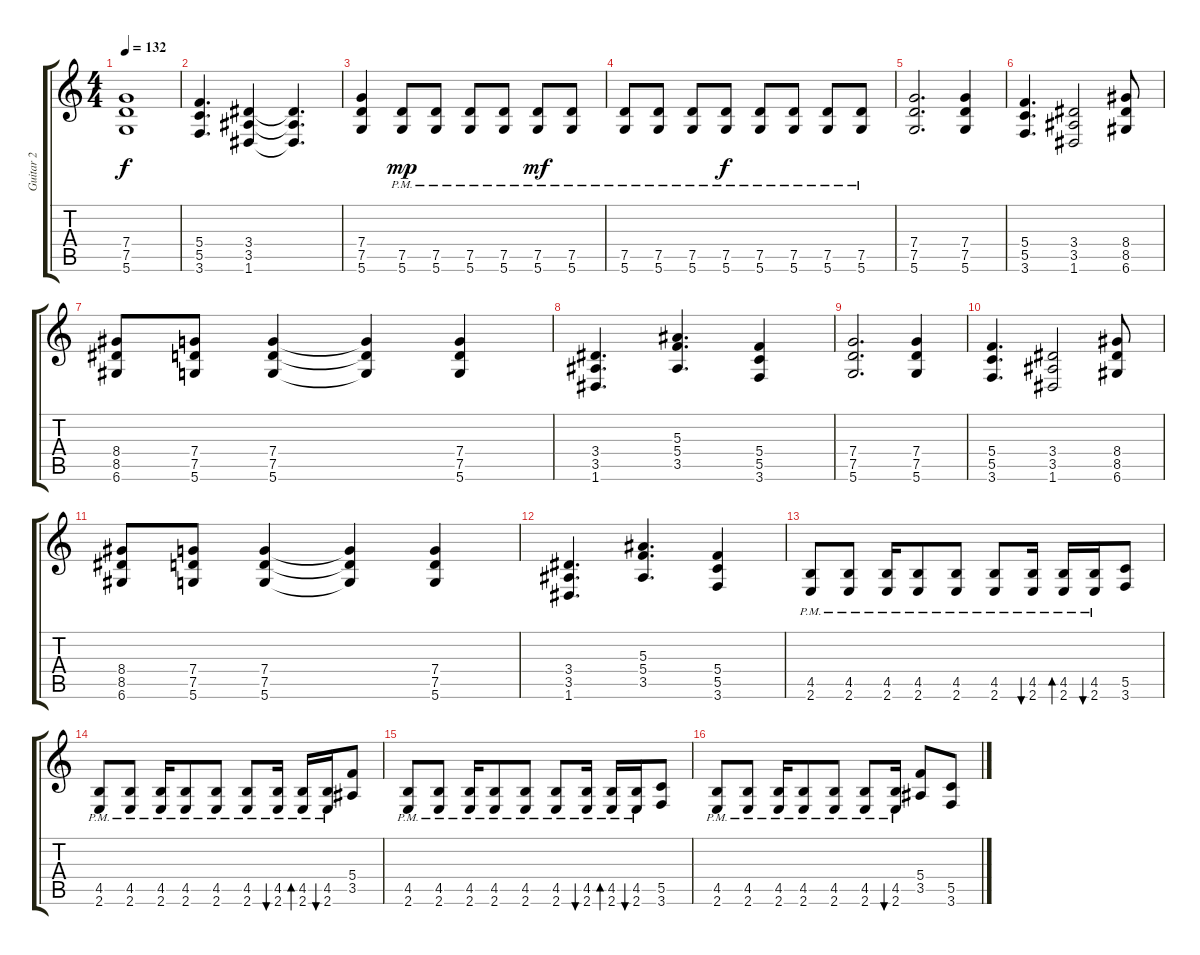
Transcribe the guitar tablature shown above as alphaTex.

\track ("Guitar 2" "Guitar 2") {instrument distortionguitar}
\staff {score tabs}
\tuning (D4 A3 F3 C3 G2 D2) {hide}
\ts (4 4)
\tempo 132
\clef g2
\ks c
(7.4 7.5 5.6).1{dy f} |
(5.4 5.5 3.6).4{d} (3.4 3.5 1.6).4 (3.4{t} 3.5{t} 1.6{t}).4{d} |
(7.4 7.5 5.6).4 (7.5{pm} 5.6{pm}).8{dy mp} (7.5{pm} 5.6{pm}).8 (7.5{pm} 5.6{pm}).8 (7.5{pm} 5.6{pm}).8 (7.5{pm} 5.6{pm}).8{dy mf} (7.5{pm} 5.6{pm}).8 |
(7.5{pm} 5.6{pm}).8 (7.5{pm} 5.6{pm}).8 (7.5{pm} 5.6{pm}).8 (7.5{pm} 5.6{pm}).8{dy f} (7.5{pm} 5.6{pm}).8 (7.5{pm} 5.6{pm}).8 (7.5{pm} 5.6{pm}).8 (7.5{pm} 5.6{pm}).8 |
(7.4 7.5 5.6).2{d} (7.4 7.5 5.6).4 |
(5.4 5.5 3.6).4{d} (3.4 3.5 1.6).2 (8.4 8.5 6.6).8 |
(8.4 8.5 6.6).8 (7.4 7.5 5.6).8 (7.4 7.5 5.6).4 (7.4{t} 7.5{t} 5.6{t}).4 (7.4 7.5 5.6).4 |
(3.4 3.5 1.6).4{d} (5.3 5.4 3.5).4{d} (5.4 5.5 3.6).4 |
(7.4 7.5 5.6).2{d} (7.4 7.5 5.6).4 |
(5.4 5.5 3.6).4{d} (3.4 3.5 1.6).2 (8.4 8.5 6.6).8 |
(8.4 8.5 6.6).8 (7.4 7.5 5.6).8 (7.4 7.5 5.6).4 (7.4{t} 7.5{t} 5.6{t}).4 (7.4 7.5 5.6).4 |
(3.4 3.5 1.6).4{d} (5.3 5.4 3.5).4{d} (5.4 5.5 3.6).4 |
(4.5{pm} 2.6{pm}).8 (4.5{pm} 2.6{pm}).8 (4.5{pm} 2.6{pm}).16 (4.5{pm} 2.6{pm}).8 (4.5{pm} 2.6{pm}).8 (4.5{pm} 2.6{pm}).8 (4.5{pm} 2.6{pm}).16{bu 60} (4.5{pm} 2.6{pm}).16{bd 60} (4.5{pm} 2.6{pm}).16{bu 60} (5.5 3.6).8 |
(4.5{pm} 2.6{pm}).8 (4.5{pm} 2.6{pm}).8 (4.5{pm} 2.6{pm}).16 (4.5{pm} 2.6{pm}).8 (4.5{pm} 2.6{pm}).8 (4.5{pm} 2.6{pm}).8 (4.5{pm} 2.6{pm}).16{bu 60} (4.5{pm} 2.6{pm}).16{bd 60} (4.5{pm} 2.6{pm}).16{bu 60} (5.4 3.5).8 |
(4.5{pm} 2.6{pm}).8 (4.5{pm} 2.6{pm}).8 (4.5{pm} 2.6{pm}).16 (4.5{pm} 2.6{pm}).8 (4.5{pm} 2.6{pm}).8 (4.5{pm} 2.6{pm}).8 (4.5{pm} 2.6{pm}).16{bu 60} (4.5{pm} 2.6{pm}).16{bd 60} (4.5{pm} 2.6{pm}).16{bu 60} (5.5 3.6).8 |
(4.5{pm} 2.6{pm}).8 (4.5{pm} 2.6{pm}).8 (4.5{pm} 2.6{pm}).16 (4.5{pm} 2.6{pm}).8 (4.5{pm} 2.6{pm}).8 (4.5{pm} 2.6{pm}).8 (4.5{pm} 2.6{pm}).16{bu 60} (5.4 3.5).8 (5.5 3.6).8
